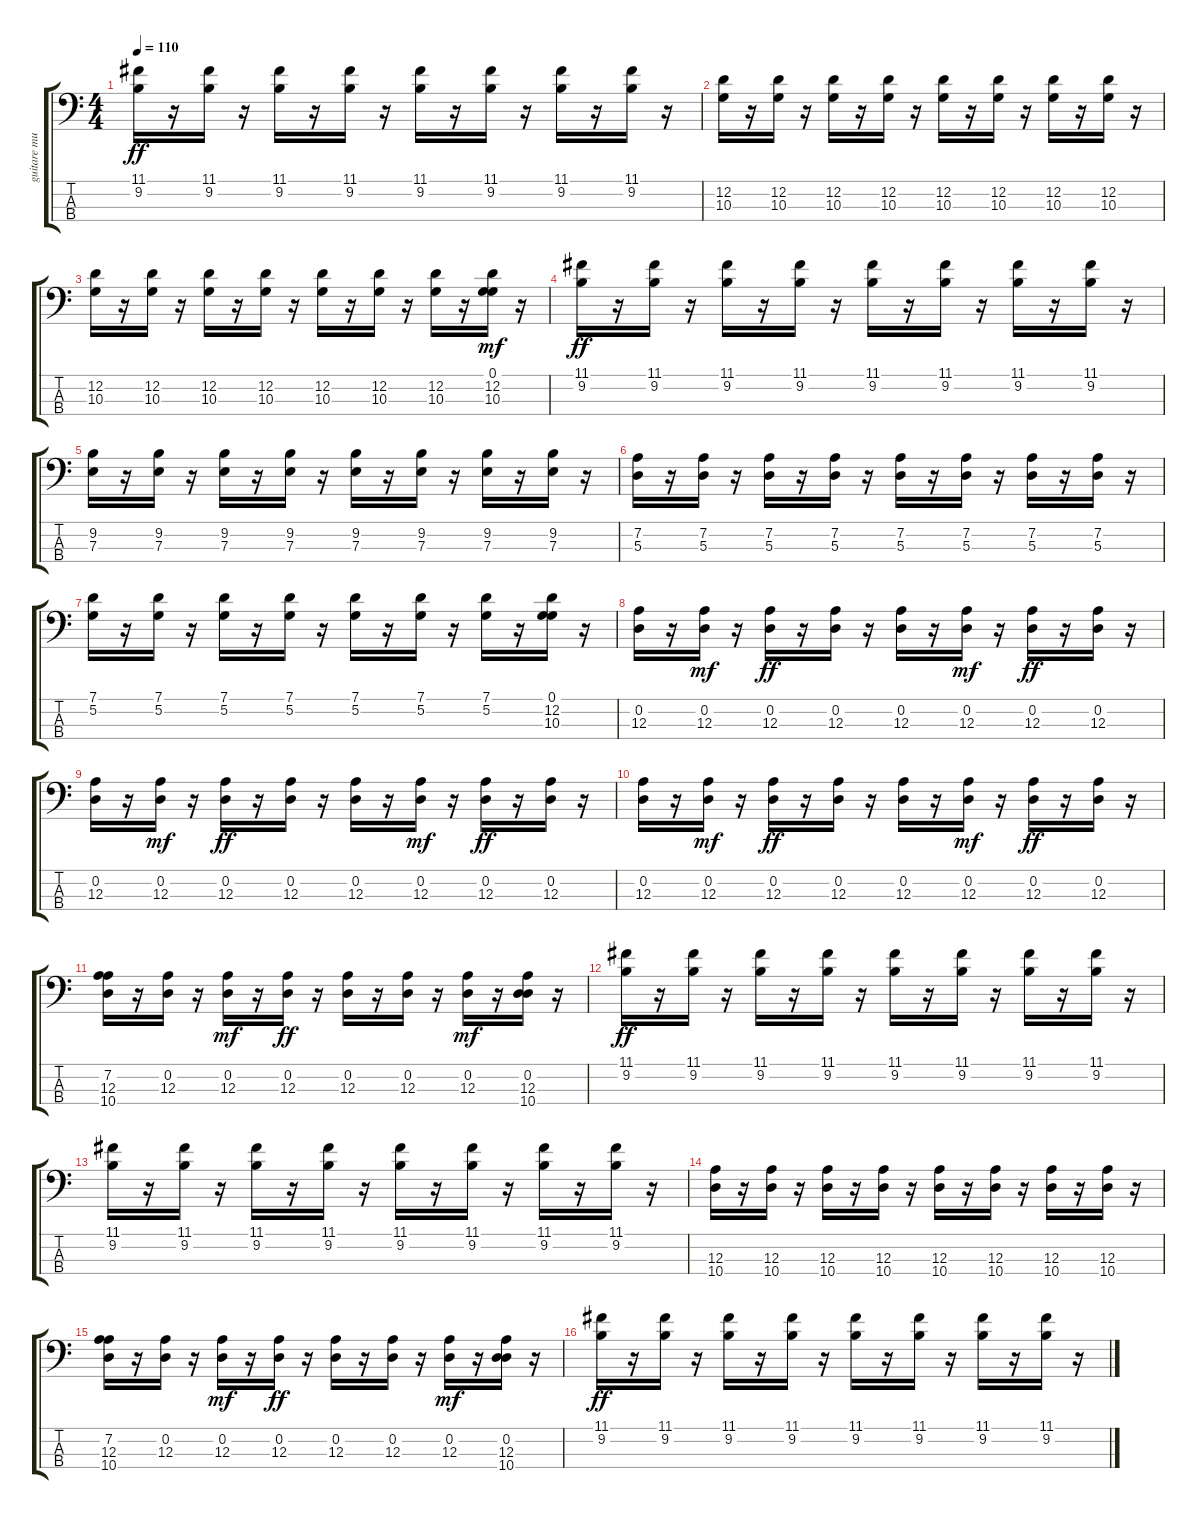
\track ("guitare mute basse" "guitare mu") {instrument electricguitarmuted}
\staff {score tabs}
\tuning (G2 D2 A1 E1) {hide}
\ts (4 4)
\tempo 110
\clef f4
\ks c
(11.1 9.2).16{dy ff} r.16 (11.1 9.2).16 r.16 (11.1 9.2).16 r.16 (11.1 9.2).16 r.16 (11.1 9.2).16 r.16 (11.1 9.2).16 r.16 (11.1 9.2).16 r.16 (11.1 9.2).16 r.16 |
(12.2 10.3).16 r.16 (12.2 10.3).16 r.16 (12.2 10.3).16 r.16 (12.2 10.3).16 r.16 (12.2 10.3).16 r.16 (12.2 10.3).16 r.16 (12.2 10.3).16 r.16 (12.2 10.3).16 r.16 |
(12.2 10.3).16 r.16 (12.2 10.3).16 r.16 (12.2 10.3).16 r.16 (12.2 10.3).16 r.16 (12.2 10.3).16 r.16 (12.2 10.3).16 r.16 (12.2 10.3).16 r.16 (0.1 12.2 10.3).16{dy mf} r.16 |
(11.1 9.2).16{dy ff} r.16 (11.1 9.2).16 r.16 (11.1 9.2).16 r.16 (11.1 9.2).16 r.16 (11.1 9.2).16 r.16 (11.1 9.2).16 r.16 (11.1 9.2).16 r.16 (11.1 9.2).16 r.16 |
(9.2 7.3).16 r.16 (9.2 7.3).16 r.16 (9.2 7.3).16 r.16 (9.2 7.3).16 r.16 (9.2 7.3).16 r.16 (9.2 7.3).16 r.16 (9.2 7.3).16 r.16 (9.2 7.3).16 r.16 |
(7.2 5.3).16 r.16 (7.2 5.3).16 r.16 (7.2 5.3).16 r.16 (7.2 5.3).16 r.16 (7.2 5.3).16 r.16 (7.2 5.3).16 r.16 (7.2 5.3).16 r.16 (7.2 5.3).16 r.16 |
(7.1 5.2).16 r.16 (7.1 5.2).16 r.16 (7.1 5.2).16 r.16 (7.1 5.2).16 r.16 (7.1 5.2).16 r.16 (7.1 5.2).16 r.16 (7.1 5.2).16 r.16 (0.1 12.2 10.3).16 r.16 |
(0.2 12.3).16 r.16 (0.2 12.3).16{dy mf} r.16 (0.2 12.3).16{dy ff} r.16 (0.2 12.3).16 r.16 (0.2 12.3).16 r.16 (0.2 12.3).16{dy mf} r.16 (0.2 12.3).16{dy ff} r.16 (0.2 12.3).16 r.16 |
(0.2 12.3).16 r.16 (0.2 12.3).16{dy mf} r.16 (0.2 12.3).16{dy ff} r.16 (0.2 12.3).16 r.16 (0.2 12.3).16 r.16 (0.2 12.3).16{dy mf} r.16 (0.2 12.3).16{dy ff} r.16 (0.2 12.3).16 r.16 |
(0.2 12.3).16 r.16 (0.2 12.3).16{dy mf} r.16 (0.2 12.3).16{dy ff} r.16 (0.2 12.3).16 r.16 (0.2 12.3).16 r.16 (0.2 12.3).16{dy mf} r.16 (0.2 12.3).16{dy ff} r.16 (0.2 12.3).16 r.16 |
(7.2 12.3 10.4).16 r.16 (0.2 12.3).16 r.16 (0.2 12.3).16{dy mf} r.16 (0.2 12.3).16{dy ff} r.16 (0.2 12.3).16 r.16 (0.2 12.3).16 r.16 (0.2 12.3).16{dy mf} r.16 (0.2 12.3 10.4).16 r.16 |
(11.1 9.2).16{dy ff} r.16 (11.1 9.2).16 r.16 (11.1 9.2).16 r.16 (11.1 9.2).16 r.16 (11.1 9.2).16 r.16 (11.1 9.2).16 r.16 (11.1 9.2).16 r.16 (11.1 9.2).16 r.16 |
(11.1 9.2).16 r.16 (11.1 9.2).16 r.16 (11.1 9.2).16 r.16 (11.1 9.2).16 r.16 (11.1 9.2).16 r.16 (11.1 9.2).16 r.16 (11.1 9.2).16 r.16 (11.1 9.2).16 r.16 |
(12.3 10.4).16 r.16 (12.3 10.4).16 r.16 (12.3 10.4).16 r.16 (12.3 10.4).16 r.16 (12.3 10.4).16 r.16 (12.3 10.4).16 r.16 (12.3 10.4).16 r.16 (12.3 10.4).16 r.16 |
(7.2 12.3 10.4).16 r.16 (0.2 12.3).16 r.16 (0.2 12.3).16{dy mf} r.16 (0.2 12.3).16{dy ff} r.16 (0.2 12.3).16 r.16 (0.2 12.3).16 r.16 (0.2 12.3).16{dy mf} r.16 (0.2 12.3 10.4).16 r.16 |
(11.1 9.2).16{dy ff} r.16 (11.1 9.2).16 r.16 (11.1 9.2).16 r.16 (11.1 9.2).16 r.16 (11.1 9.2).16 r.16 (11.1 9.2).16 r.16 (11.1 9.2).16 r.16 (11.1 9.2).16 r.16
